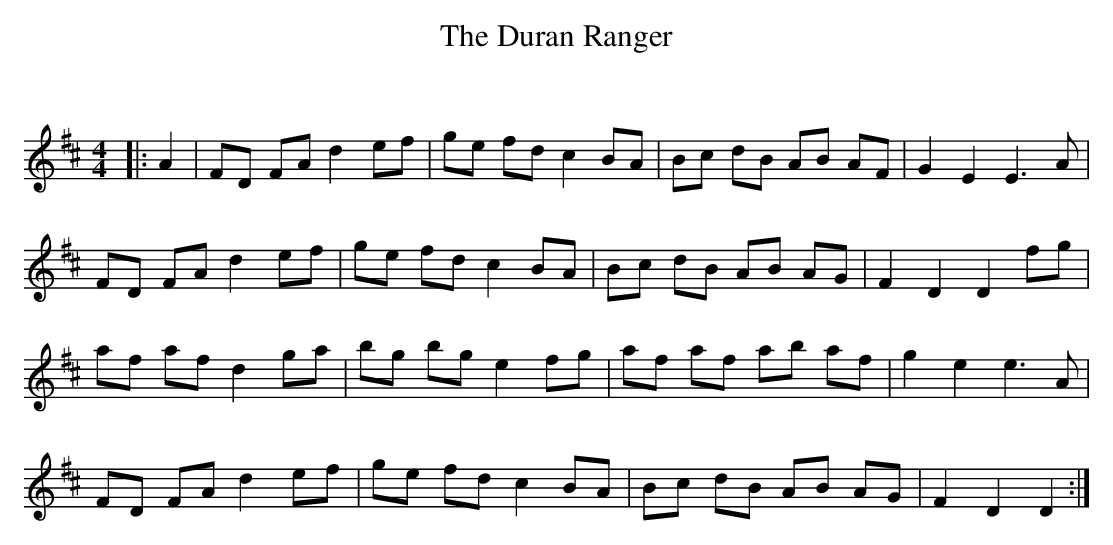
X:1
T: The Duran Ranger
C:
Q: 232
K:D
M:4/4
L:1/8
|:A2|FD FA d2 ef|ge fd c2 BA|Bc dB AB AF|G2 E2 E3A|
FD FA d2 ef|ge fd c2 BA|Bc dB AB AG|F2 D2 D2 fg|
af af d2 ga|bg bg e2 fg|af af ab af|g2 e2 e3A|
FD FA d2 ef|ge fd c2 BA|Bc dB AB AG|F2 D2 D2:|
